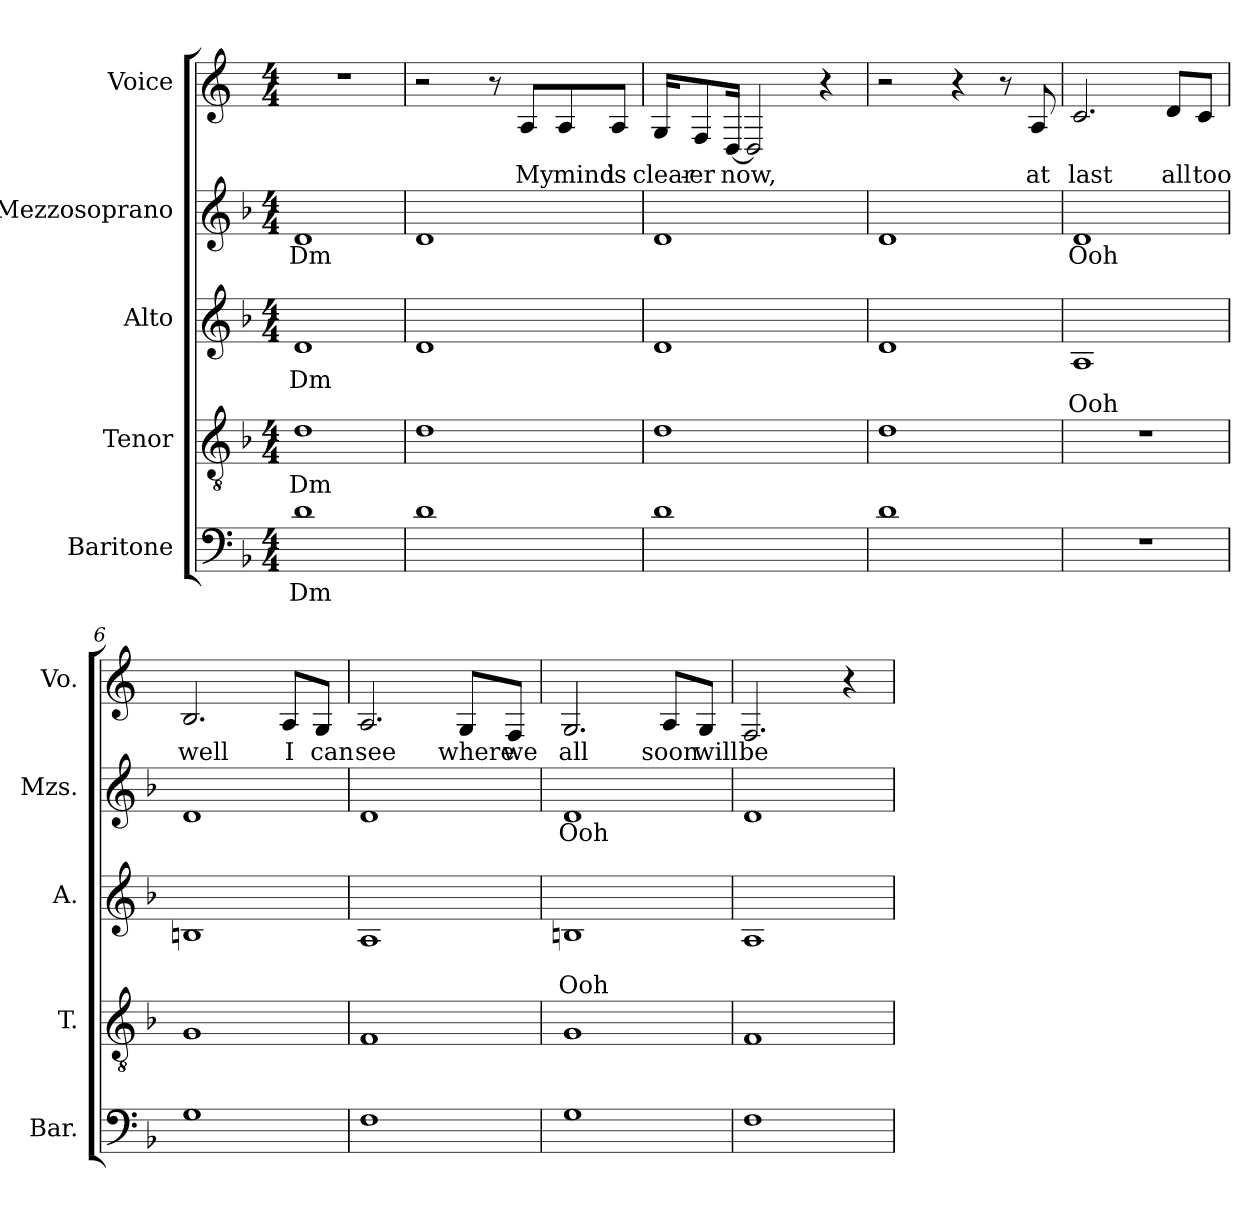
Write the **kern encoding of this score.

**kern	**text	**kern	**text	**kern	**text	**text	**kern	**text	**kern	**text
*part5	*part5	*part4	*part4	*part3	*part3	*part3	*part2	*part2	*part1	*part1
*staff5	*staff5	*staff4	*staff4	*staff3	*staff3	*staff3	*staff2	*staff2	*staff1	*staff1
*I"Baritone	*	*I"Tenor	*	*I"Alto	*	*	*I"Mezzosoprano	*	*I"Voice	*
*I'Bar.	*	*I'T.	*	*I'A.	*	*	*I'Mzs.	*	*I'Vo.	*
*clefF4	*	*clefGv2	*	*clefG2	*	*	*clefG2	*	*clefG2	*
*k[b-]	*	*k[b-]	*	*k[b-]	*	*	*k[b-]	*	*k[]	*
*F:	*	*F:	*	*F:	*	*	*F:	*	*C:	*
*M4/4	*	*M4/4	*	*M4/4	*	*	*M4/4	*	*M4/4	*
=1	=1	=1	=1	=1	=1	=1	=1	=1	=1	=1
1d	Dm	1d	Dm	1d	Dm	.	1d	Dm	1r	.
=2	=2	=2	=2	=2	=2	=2	=2	=2	=2	=2
1d	.	1d	.	1d	.	.	1d	.	2r	.
.	.	.	.	.	.	.	.	.	8r	.
.	.	.	.	.	.	.	.	.	8A/L	My
.	.	.	.	.	.	.	.	.	8A/	mind
.	.	.	.	.	.	.	.	.	8A/J	is
=3	=3	=3	=3	=3	=3	=3	=3	=3	=3	=3
1d	.	1d	.	1d	.	.	1d	.	16G/KL	clear-
.	.	.	.	.	.	.	.	.	8F/	-er
.	.	.	.	.	.	.	.	.	[16D/Jk	now,
.	.	.	.	.	.	.	.	.	2D/]	.
.	.	.	.	.	.	.	.	.	4r	.
=4	=4	=4	=4	=4	=4	=4	=4	=4	=4	=4
1d	.	1d	.	1d	.	.	1d	.	2r	.
.	.	.	.	.	.	.	.	.	4r	.
.	.	.	.	.	.	.	.	.	8r	.
.	.	.	.	.	.	.	.	.	8A/	at
=5	=5	=5	=5	=5	=5	=5	=5	=5	=5	=5
1r	.	1r	.	1A	.	Ooh	1d	Ooh	2.c/	last
.	.	.	.	.	.	.	.	.	8d/L	all
.	.	.	.	.	.	.	.	.	8c/J	too
!!LO:LB:g=z
=6	=6	=6	=6	=6	=6	=6	=6	=6	=6	=6
1G	.	1G	.	1Bn	.	.	1d	.	2.B/	well
.	.	.	.	.	.	.	.	.	8A/L	I
.	.	.	.	.	.	.	.	.	8G/J	can
=7	=7	=7	=7	=7	=7	=7	=7	=7	=7	=7
1F	.	1F	.	1A	.	.	1d	.	2.A/	see
.	.	.	.	.	.	.	.	.	8G/L	where
.	.	.	.	.	.	.	.	.	8F/J	we
=8	=8	=8	=8	=8	=8	=8	=8	=8	=8	=8
1G	.	1G	.	1Bn	.	Ooh	1d	Ooh	2.G/	all
.	.	.	.	.	.	.	.	.	8A/L	soon
.	.	.	.	.	.	.	.	.	8G/J	will
=9	=9	=9	=9	=9	=9	=9	=9	=9	=9	=9
1F	.	1F	.	1A	.	.	1d	.	2.F/	be
.	.	.	.	.	.	.	.	.	4r	.
=	=	=	=	=	=	=	=	=	=	=
*-	*-	*-	*-	*-	*-	*-	*-	*-	*-	*-
